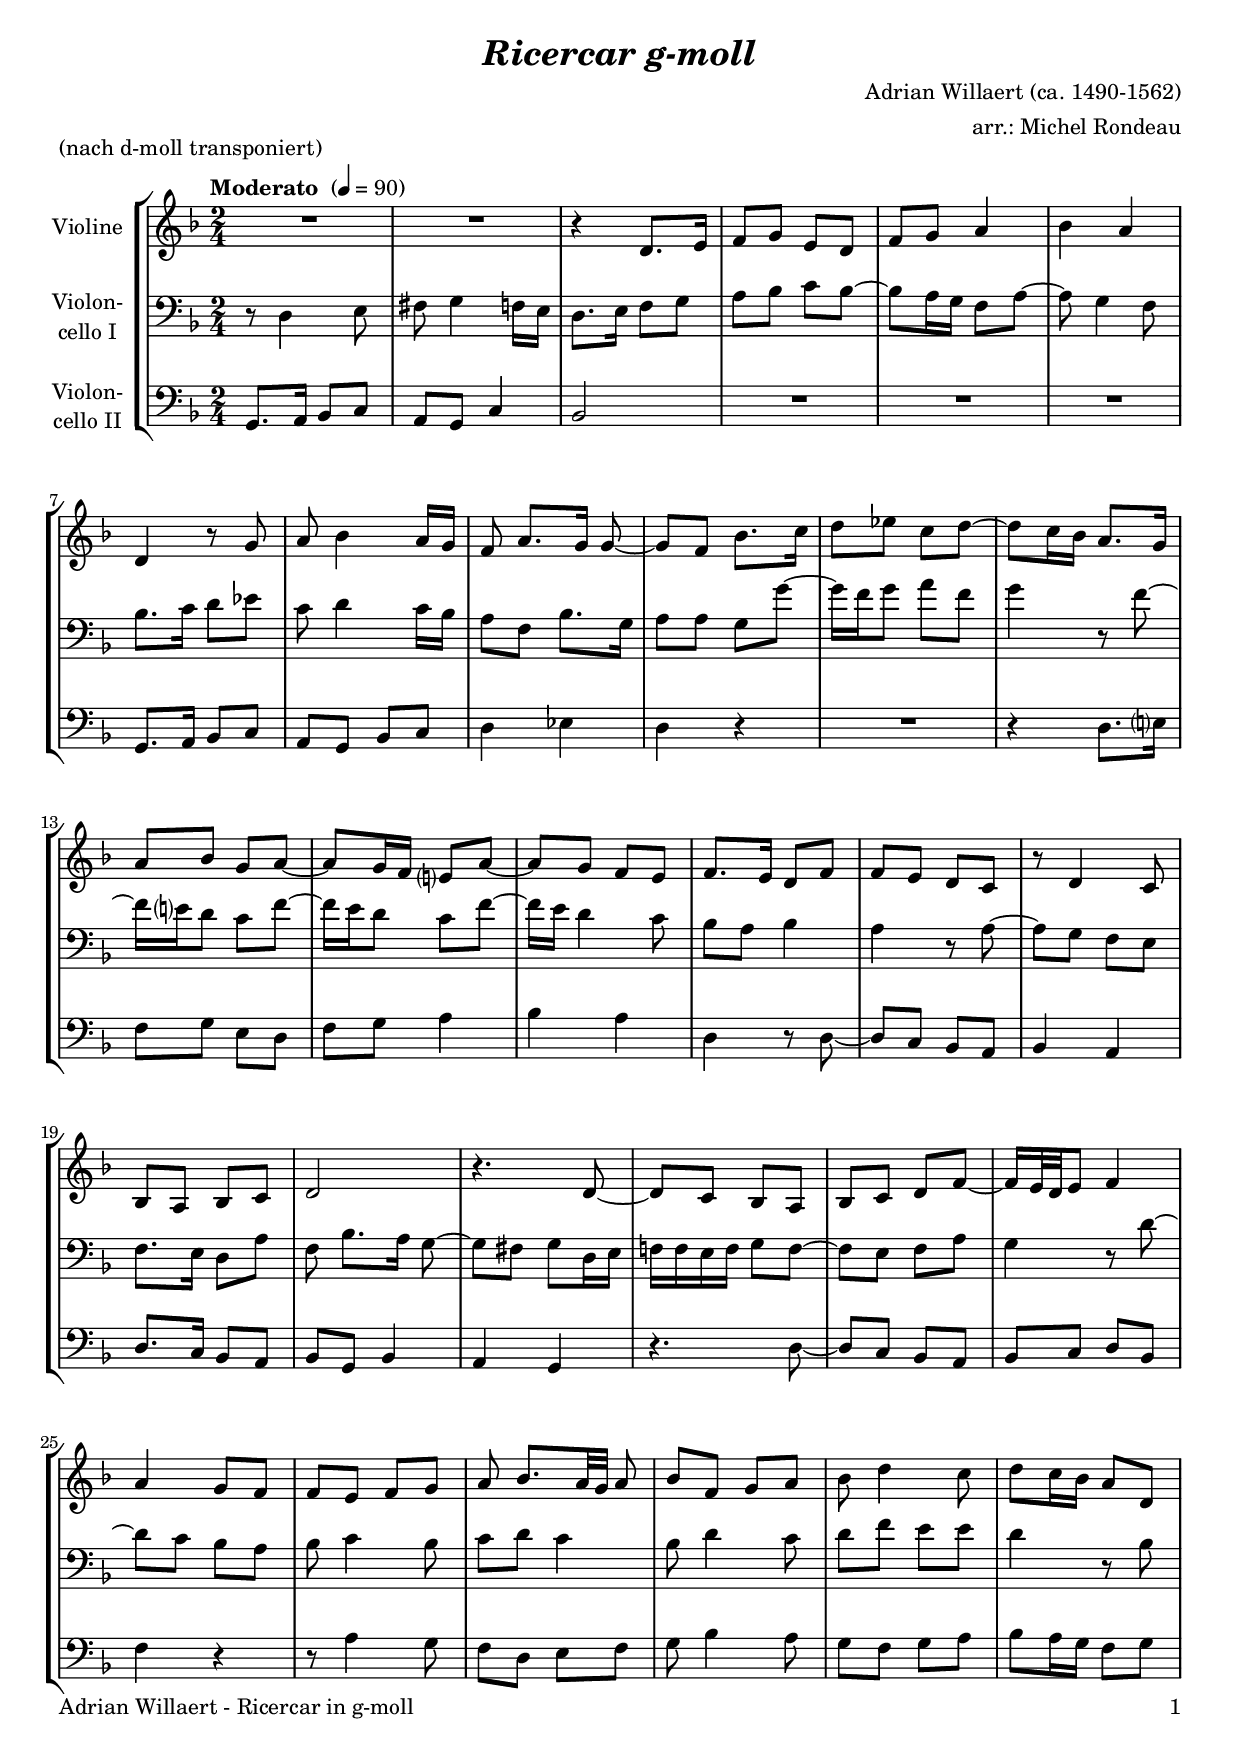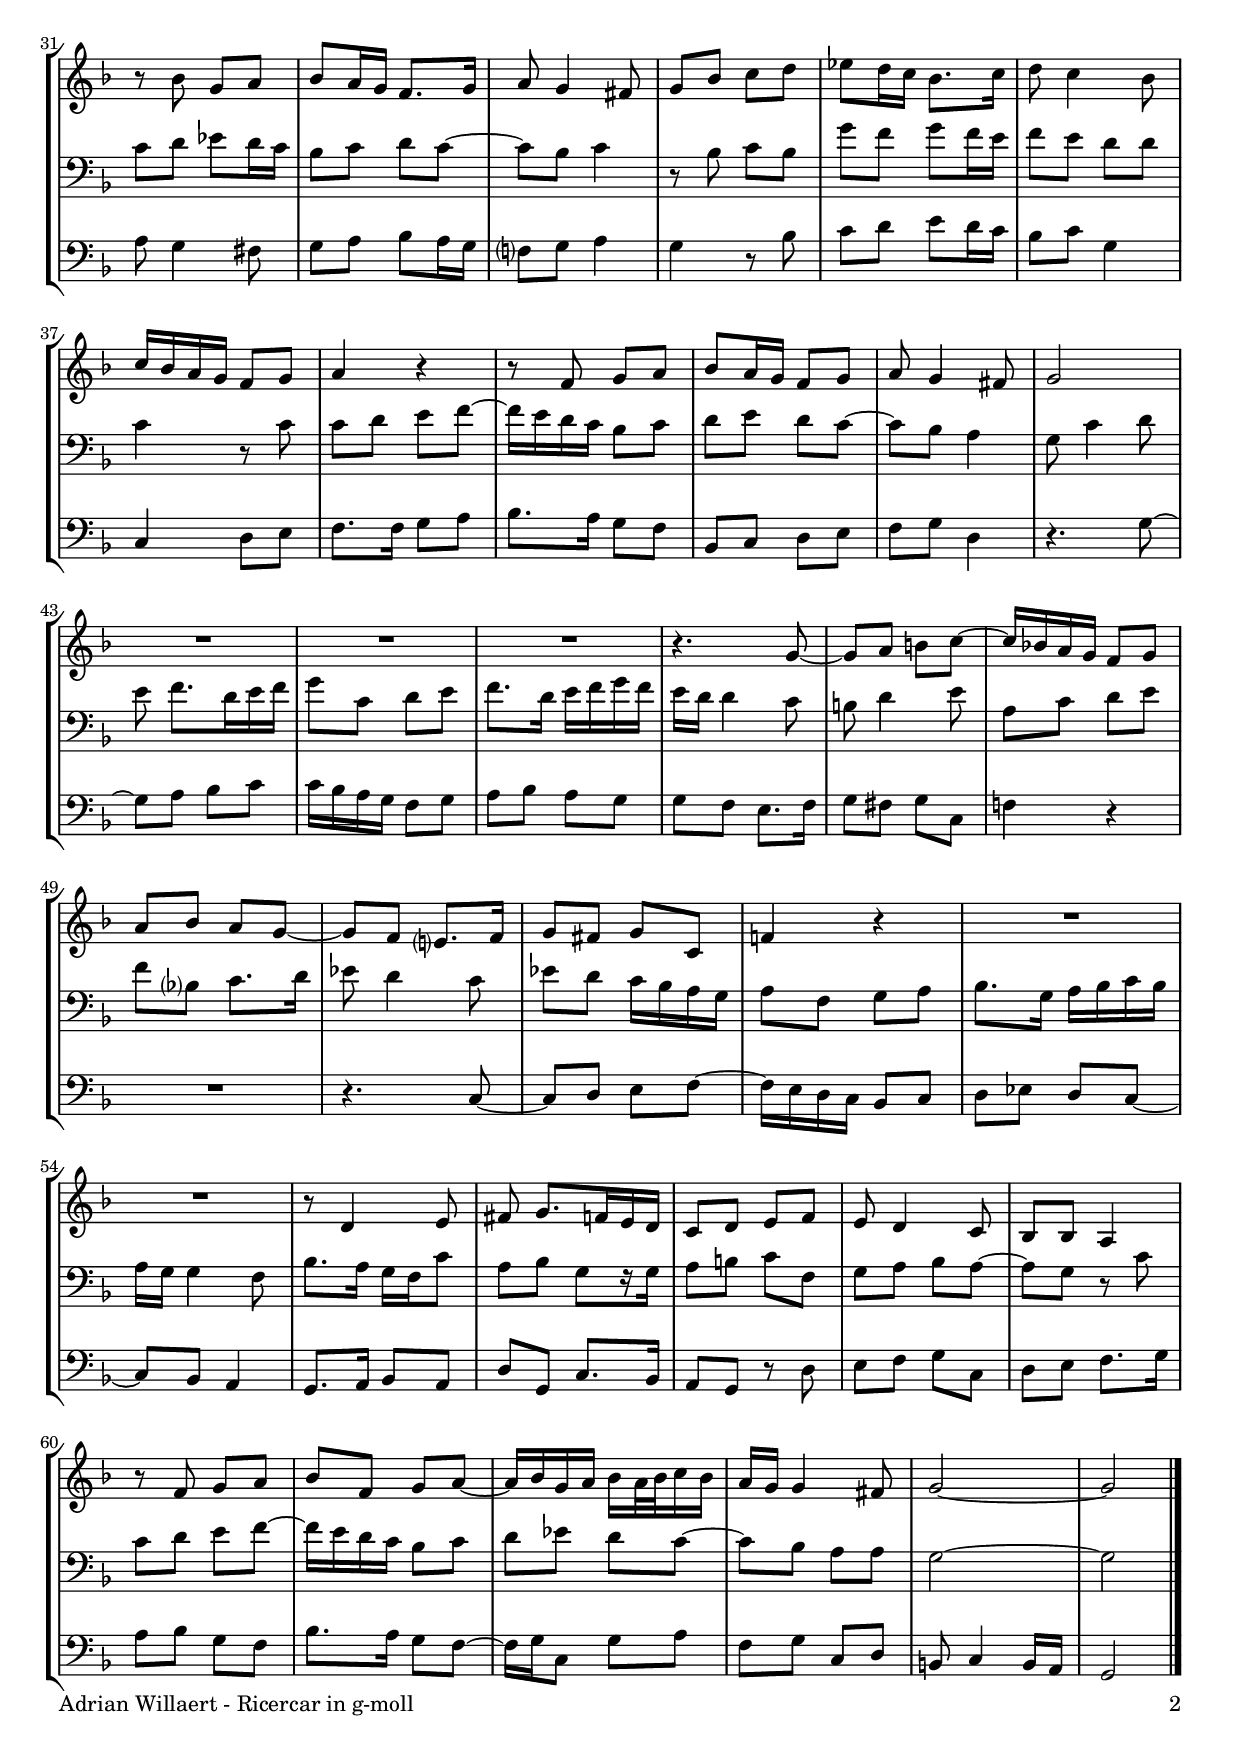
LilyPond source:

\version "2.22.0"
\include "deutsch.ly"
  
#(set-global-staff-size 19)

\header {
  title     = \markup \bold \italic "Ricercar g-moll"
  composer  = "Adrian Willaert (ca. 1490-1562)"
  arranger  = "arr.: Michel Rondeau"
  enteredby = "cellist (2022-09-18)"
  piece     = "(nach d-moll transponiert)"
}

voiceconsts = {
  \key d \minor
  \time 2/4
  \clef "bass"
  \numericTimeSignature
  \compressEmptyMeasures
  % Set default beaming for all staves
%  \set Timing.beamExceptions = #'()
%  \set Timing.baseMoment     = #(ly:make-moment 1 4)
%  \set Timing.beatStructure  = #'(1 1 1)
  \tempo "Moderato " 4=90
}

micl = "clarinet"
mifl = "flute"
miob = "oboe"
mifh = "french horn"
misx = "tenor sax"
mist = "string ensemble 1"
mipz = "pizzicato strings"
mivl = "violin"
miba = "cello"

boxa = { \bar "||" \mark \markup \box \italic "A" }
boxb = { \bar "||" \mark \markup \box \italic "B" }
boxc = { \bar "||" \mark \markup \box \italic "C" }
boxd = { \bar "||" \mark \markup \box \italic "D" }

arco = \markup \italic "arco"
dcas = \mark \markup { \italic "D.C. al " \musicglyph #"scripts.coda" }
pizz = \markup \italic "pizz."
rit  = \mark \markup \box \italic "rit."

va = \relative c' {
  \voiceconsts
  \clef "treble"

  R2*2
  r4 d8. e16
  f8 g e d
  f g a4
  b a
  d, r8 g
  a b4 a16 g

  f8 a8.[ g16] g8~
  g f b8. c16
  d8 es c d~
  d c16 b a8. g16
  a8 b g a~
  a g16 f e?8 a~
  a g f e
  f8. e16 d8 f

  f e d c
  r d4 c8
  b a b c
  d2
  r4. d8~
  d c b a
  b c d f~
  f16 e32 d e8 f4
  a g8 f

  f e f g
  a b8.[ a32 g] a8
  b f g a
  b d4 c8
  d c16 b a8 d,
  r b' g a
  b a16 g f8. g16
  a8 g4 fis8
  g b c d

  es d16 c b8. c16
  d8 c4 b8
  c16 b a g f8 g
  a4 r
  r8 f g a
  b a16 g f8 g
  a g4 fis8
  g2

  R2*3
  r4. g8~
  g a h c~
  c16 b! a g f8 g
  a b a g~

  g f e?8. f16
  g8 fis g c,
  f!4 r
  R2*2
  r8 d4 e8
  fis g8.[ f16 e d]
  c8 d e f

  e d4 c8
  b b a4
  r8 f' g a
  b f g a~
  a16 b g a b a32 b c16 b
  a g g4 fis8
  g2~
  g \bar "|."
}

vb = \relative c {
  \voiceconsts

  r8 d4 e8
  fis g4 f16 e
  d8. e16 f8 g
  a b c b~
  b a16 g f8 a~
  a g4 f8
  b8. c16 d8 es
  c d4 c16 b

  a8 f b8. g16
  a8 a g g'~
  g16 f g8 a f
  g4 r8 f~
  f16 e? d8 c f~
  f16 e d8 c f~
  f16 e d4 c8
  b a b4

  a r8 a~
  a g f e
  f8. e16 d8 a'
  f b8.[ a16] g8~
  g fis g d16 e
  f! f e f g8 f~
  f e f a
  g4 r8 d'~
  d c b a

  b c4 b8
  c d c4
  b8 d4 c8
  d f e e
  d4 r8 b
  c d es d16 c
  b8 c d c~
  c b c4
  r8 b c b

  g' f g f16 e
  f8 e d d
  c4 r8 c
  c d e f~
  f16 e d c b8 c
  d e d c~
  c b a4
  g8 c4 d8

  e f8.[ d16 e f]
  g8 c, d e
  f8. d16 e f g f
  e d d4 c8
  h d4 e8
  a, c d e
  f b,? c8. d16

  es8 d4 c8
  es8 d c16 b a g
  a8 f g a
  b8. g16 a b c b
  a g g4 f8
  b8. a16 g f c'8
  a b g[ r16 g]
  a8 h c f,

  g a b a~
  a g r c
  c d e f~
  f16 e d c b8 c
  d es d c~
  c b a a
  g2~
  g \bar "|."
}

vc = \relative c {
  \voiceconsts

  g8. a16 b8 c
  a g c4
  b2
  R2*3
  g8. a16 b8 c
  a g b c

  d4 es
  d r
  R2
  r4 d8. e?16
  f8 g e d
  f g a4
  b a
  d, r8 d~

  d c b a
  b4 a
  d8. c16 b8 a
  b g b4
  a g
  r4. d'8~
  d c b a
  b c d b
  f'4 r

  r8 a4 g8
  f d e f
  g b4 a8
  g f g a
  b a16 g f8 g
  a g4 fis8
  g a b a16 g
  f?8 g a4
  g r8 b

  c d e d16 c
  b8 c g4
  c, d8 e
  f8. f16 g8 a
  b8. a16 g8 f
  b, c d e
  f g d4
  r4. g8~

  g a b c
  c16 b a g f8 g
  a b a g
  g f e8. f16
  g8 fis g c,
  f!4 r
  R2

  r4. c8~
  c d e f~
  f16 e d c b8 c
  d es d c~
  c b a4
  g8. a16 b8 a
  d g, c8. b16
  a8 g r d'

  e f g c,
  d e f8. g16
  a8 b g f
  b8. a16 g8 f~
  f16 g c,8 g' a
  f g c, d
  h c4 h16 a
  g2 \bar "|."
}


music = \new StaffGroup <<
      \new Staff {
	\set Staff.midiInstrument = \mivl
	\set Staff.instrumentName = \markup \center-column { "Violine" }
	\transpose d d { \va }
      }

      \new Staff {
	\set Staff.midiInstrument = \miba
	\set Staff.instrumentName = \markup \center-column { "Violon-" "cello I" }
	\transpose d d { \vb }
      }

      \new Staff {
	\set Staff.midiInstrument = \miba
	\set Staff.instrumentName = \markup \center-column { "Violon-" "cello II" }
	\transpose d d { \vc }
      }
>>

\book {
   \paper {
    print-page-number = ##t
    print-first-page-number = ##t
    ragged-last-bottom = ##f
    oddHeaderMarkup = \markup \null
    evenHeaderMarkup = \markup \null
    oddFooterMarkup = \markup {
      \fill-line {
        \on-the-fly #print-page-number-check-first
        "Adrian Willaert - Ricercar in g-moll" \fromproperty #'page:page-number-string
      }
    }
    evenFooterMarkup = \oddFooterMarkup
  } \score {
    \music
    \layout {}
  }

  \score {
    \unfoldRepeats \music

    \midi {
      \context {
        \Score
      }
    }
  }
}